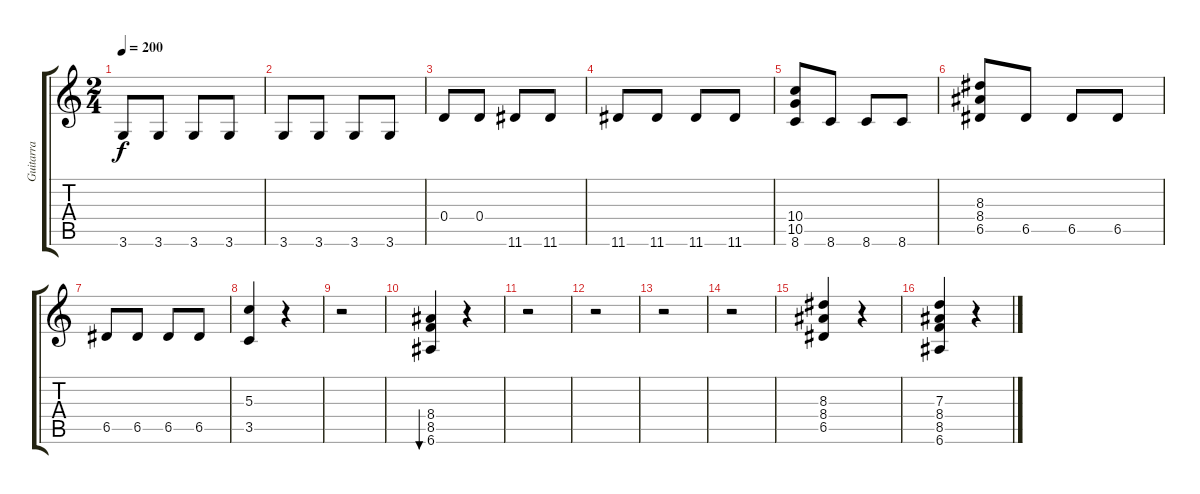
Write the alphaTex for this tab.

\track ("Guitarra" "Guitarra") {instrument distortionguitar}
\staff {score tabs}
\tuning (E4 B3 G3 D3 A2 E2) {hide}
\ts (2 4)
\tempo 200
\clef g2
\ks c
3.6.8{dy f} 3.6.8 3.6.8 3.6.8 |
3.6.8 3.6.8 3.6.8 3.6.8 |
0.4.8 0.4.8 11.6.8 11.6.8 |
11.6.8 11.6.8 11.6.8 11.6.8 |
(10.4 10.5 8.6).8 8.6.8 8.6.8 8.6.8 |
(8.3 8.4 6.5).8 6.5.8 6.5.8 6.5.8 |
6.5.8 6.5.8 6.5.8 6.5.8 |
(5.3 3.5).4 r.4 |
r.2 |
(8.4 8.5 6.6).4{bu 60} r.4 |
r.2 |
r.2 |
r.2 |
r.2 |
(8.3 8.4 6.5).4 r.4 |
(7.3 8.4 8.5 6.6).4 r.4
